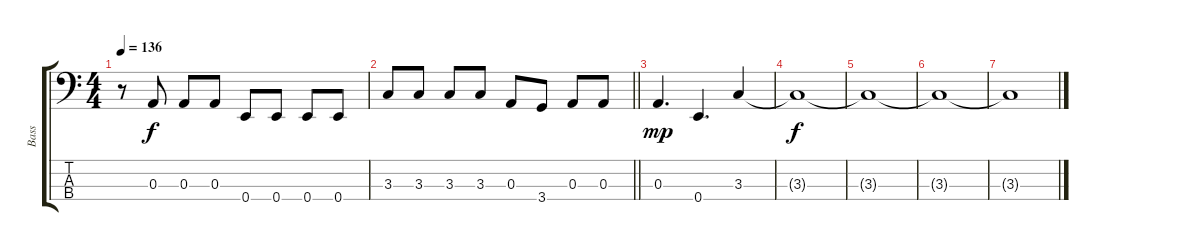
\track ("Bass" "Bass") {instrument electricbassfinger}
\staff {score tabs}
\tuning (G2 D2 A1 E1) {hide}
\ts (4 4)
\tempo 136
\clef f4
\ks c
r.8{dy f} 0.3.8 0.3.8 0.3.8 0.4.8 0.4.8 0.4.8 0.4.8 |
\barLineRight lightlight
3.3.8 3.3.8 3.3.8 3.3.8 0.3.8 3.4.8 0.3.8 0.3.8 |
\section ("" "")
0.3.4{d dy mp} 0.4.4{d} 3.3.4 |
3.3{t}.1{dy f} |
3.3{t}.1 |
3.3{t}.1 |
3.3{t}.1
